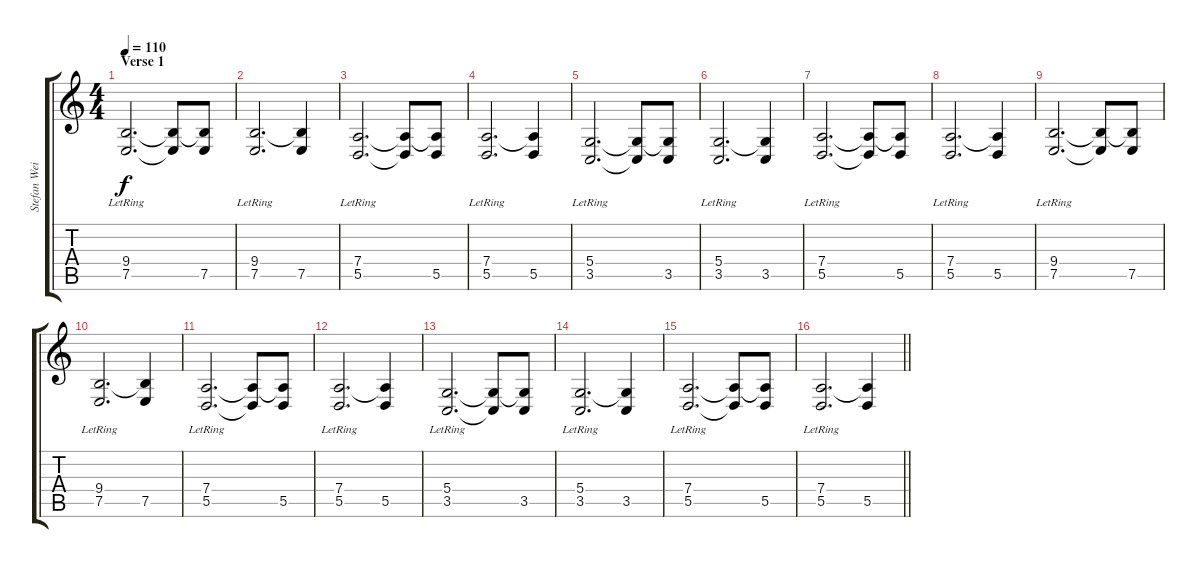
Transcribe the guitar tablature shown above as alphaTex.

\track ("Stefan Weiler - L Hand" "Stefan Wei") {instrument electricgrandpiano}
\staff {score tabs}
\tuning (E4 B3 G3 D3 A2 E2) {hide}
\ts (4 4)
\section ("" "Verse 1")
\tempo 110
\clef g2
\ks c
(9.4{lr} 7.5{lr}).2{d dy f} (9.4{t} 7.5{t}).8 (9.4{t} 7.5).8 |
(9.4{lr} 7.5{lr}).2{d} (9.4{t} 7.5).4 |
(7.4{lr} 5.5{lr}).2{d} (7.4{t} 5.5{t}).8 (7.4{t} 5.5).8 |
(7.4{lr} 5.5{lr}).2{d} (7.4{t} 5.5).4 |
(5.4{lr} 3.5{lr}).2{d} (5.4{t} 3.5{t}).8 (5.4{t} 3.5).8 |
(5.4{lr} 3.5{lr}).2{d} (5.4{t} 3.5).4 |
(7.4{lr} 5.5{lr}).2{d} (7.4{t} 5.5{t}).8 (7.4{t} 5.5).8 |
(7.4{lr} 5.5{lr}).2{d} (7.4{t} 5.5).4 |
(9.4{lr} 7.5{lr}).2{d} (9.4{t} 7.5{t}).8 (9.4{t} 7.5).8 |
(9.4{lr} 7.5{lr}).2{d} (9.4{t} 7.5).4 |
(7.4{lr} 5.5{lr}).2{d} (7.4{t} 5.5{t}).8 (7.4{t} 5.5).8 |
(7.4{lr} 5.5{lr}).2{d} (7.4{t} 5.5).4 |
(5.4{lr} 3.5{lr}).2{d} (5.4{t} 3.5{t}).8 (5.4{t} 3.5).8 |
(5.4{lr} 3.5{lr}).2{d} (5.4{t} 3.5).4 |
(7.4{lr} 5.5{lr}).2{d} (7.4{t} 5.5{t}).8 (7.4{t} 5.5).8 |
\barLineRight lightlight
(7.4{lr} 5.5{lr}).2{d} (7.4{t} 5.5).4
